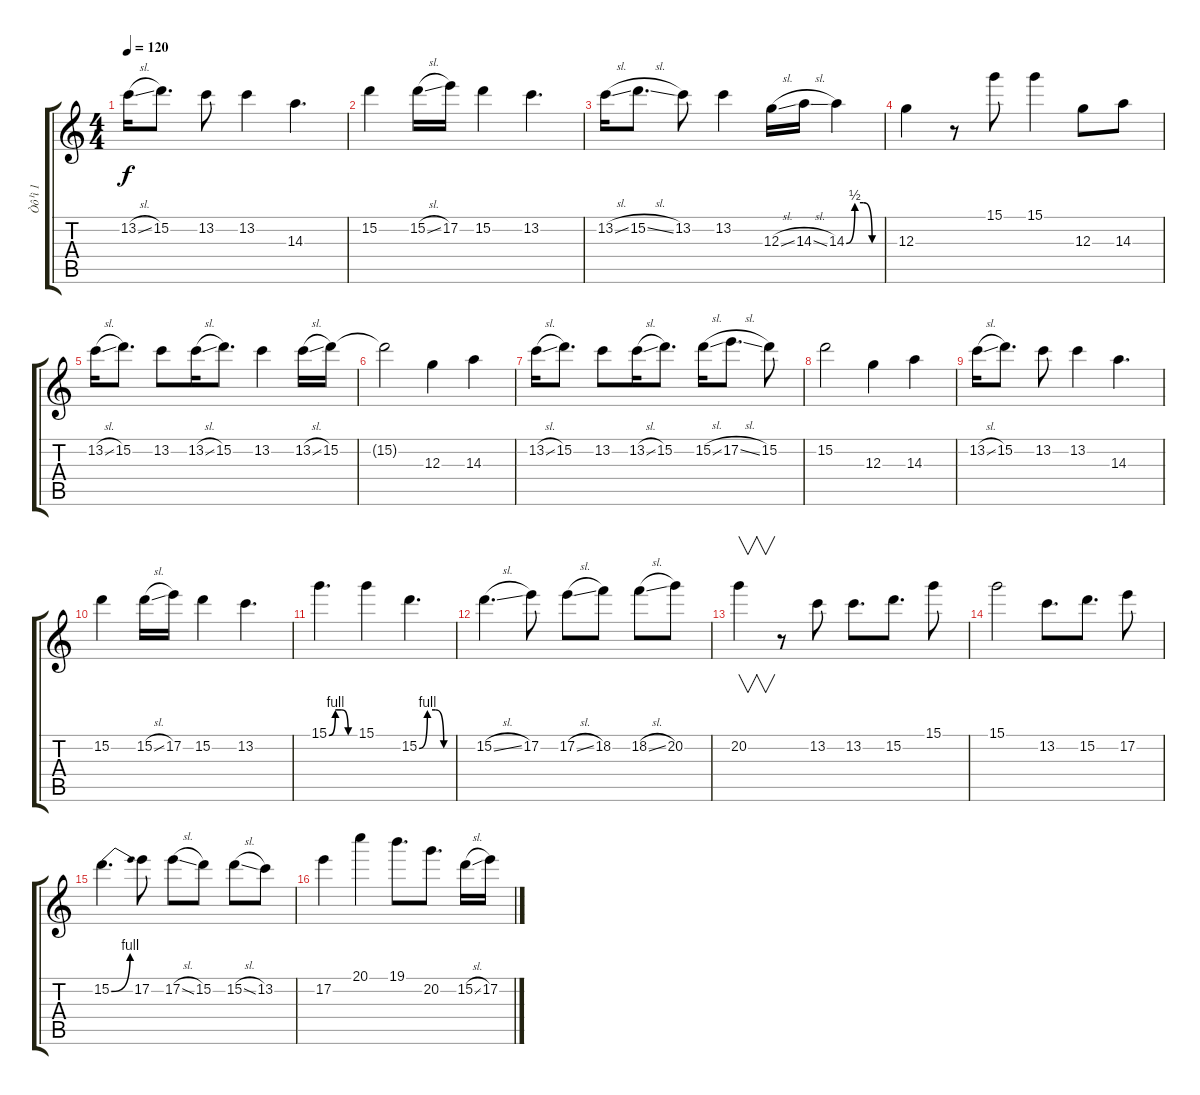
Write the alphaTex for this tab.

\track ("Òô¹ì 1" "Òô¹ì 1") {instrument overdrivenguitar}
\staff {score tabs}
\tuning (E4 B3 G3 D3 A2 E2) {hide}
\ts (4 4)
\tempo 120
\clef g2
\ks c
13.2{sl}.16{dy f} 15.2.8{d} 13.2.8 13.2.4 14.3.4{d} |
15.2.4 15.2{sl}.16 17.2.16 15.2.4 13.2.4{d} |
13.2{sl}.16 15.2{sl}.8{d} 13.2.8 13.2.4 12.3{sl}.16 14.3{sl}.16 14.3{be (custom 0 0 15 2 30 2 45 0 60 0)}.4 |
12.3.4 r.8 15.1.8 15.1.4 12.3.8 14.3.8 |
13.2{sl}.16 15.2.8{d} 13.2.8 13.2{sl}.16 15.2.8{d} 13.2.4 13.2{sl}.16 15.2.16 |
15.2{t}.2 12.3.4 14.3.4 |
13.2{sl}.16 15.2.8{d} 13.2.8 13.2{sl}.16 15.2.8{d} 15.2{sl}.16 17.2{sl}.8{d} 15.2.8 |
15.2.2 12.3.4 14.3.4 |
13.2{sl}.16 15.2.8{d} 13.2.8 13.2.4 14.3.4{d} |
15.2.4 15.2{sl}.16 17.2.16 15.2.4 13.2.4{d} |
15.1{be (custom 0 0 15 4 30 4 45 0 60 0)}.4{d} 15.1.4 15.2{be (custom 0 0 15 4 30 4 45 0 60 0)}.4{d} |
15.2{sl}.4{d} 17.2.8 17.2{sl}.8 18.2.8 18.2{sl}.8 20.2.8 |
20.2.4{v} r.8 13.2.8 13.2.8{d} 15.2.8{d} 15.1.8 |
15.1.2 13.2.8{d} 15.2.8{d} 17.2.8 |
15.2{be (bend 0 0 60 4)}.4{d} 17.2.8 17.2{sl}.8 15.2.8 15.2{sl}.8 13.2.8 |
17.2.4 20.1.4 19.1.8{d} 20.2.8{d} 15.2{sl}.16 17.2.16
